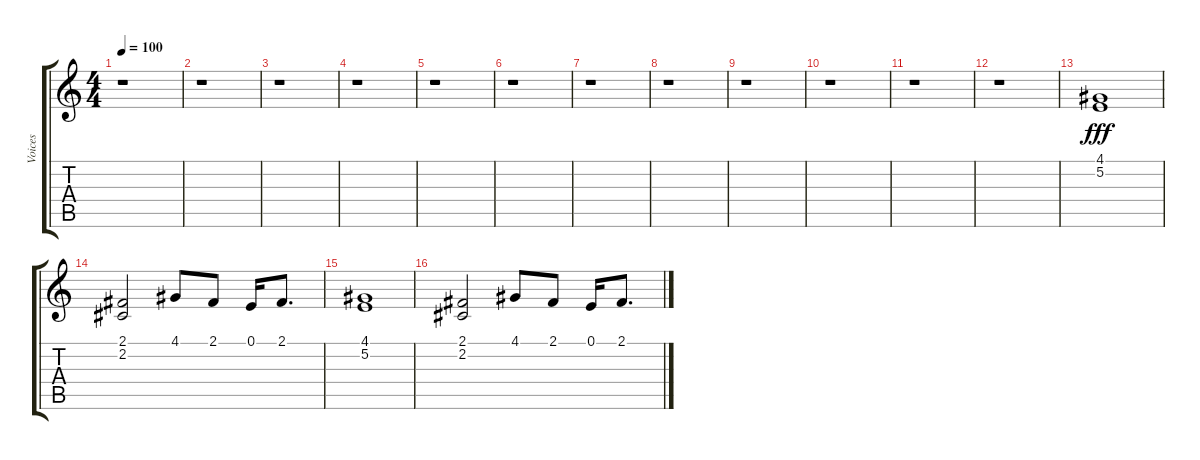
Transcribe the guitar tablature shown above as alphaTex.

\track ("Voices" "Voices") {instrument synthvoice}
\staff {score tabs}
\tuning (E4 B3 G3 D3 A2 E2) {hide}
\ts (4 4)
\tempo 100
\clef g2
\ks c
r.1{dy fff} |
r.1 |
r.1 |
r.1 |
r.1 |
r.1 |
r.1 |
r.1 |
r.1 |
r.1 |
r.1 |
r.1 |
(4.1 5.2).1{volume 12} |
(2.1 2.2).2 4.1.8 2.1.8 0.1.16 2.1.8{d} |
(4.1 5.2).1 |
(2.1 2.2).2 4.1.8 2.1.8 0.1.16 2.1.8{d}
